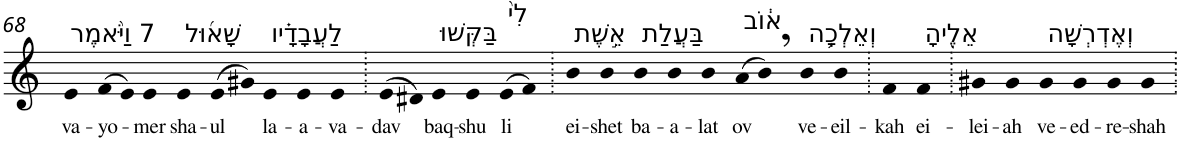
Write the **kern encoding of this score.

**kern	**text
*part1	*part1
*staff1	*staff1
*I"Piano	*
*I'Pno	*
!!LO:PB:g=z
*clefG2	*
*k[]	*
=68	=68
!LO:TX:a:t=7 וַיֹּ֨אמֶר	!
!	!LO:LY:b
4e	va-
!	!LO:LY:b
(>8f	-yo-
8e)	.
!	!LO:LY:b
4e	-mer
!LO:TX:a:t=שָׁא֜וּל	!
!	!LO:LY:b
4e	sha-
!	!LO:LY:b
(>8e	-ul
8g#X)	.
!LO:TX:a:t=לַעֲבָדָ֗יו	!
!	!LO:LY:b
4e	la-
!	!LO:LY:b
4e	-a-
!	!LO:LY:b
4e	-va-
=69.	=69.
!	!LO:LY:b
(>8e	-dav
8d#X)	.
!LO:TX:a:t=בַּקְּשׁוּ	!
!	!LO:LY:b
4e	baq-
!	!LO:LY:b
4e	-shu
!LO:TX:a:t=לִי֙	!
!	!LO:LY:b
(>8e	li
8f)	.
=70.	=70.
!LO:TX:a:t=אֵ֣שֶׁת	!
!	!LO:LY:b
4b	ei-
!	!LO:LY:b
4b	-shet
!LO:TX:a:t=בַּעֲלַת	!
!	!LO:LY:b
4b	ba-
!	!LO:LY:b
4b	-a-
!	!LO:LY:b
4b	-lat
!LO:TX:a:t=א֔וֹב	!
!	!LO:LY:b
(>8a	ov
8b,)	.
!LO:TX:a:t=וְאֵלְכָ֥ה	!
!	!LO:LY:b
4b	ve-
!	!LO:LY:b
4b	-eil-
=71.	=71.
!	!LO:LY:b
4f	-kah
!LO:TX:a:t=אֵלֶ֖יהָ	!
!	!LO:LY:b
4f	ei-
=72.	=72.
!	!LO:LY:b
4g#X	-lei-
!	!LO:LY:b
4g#	-ah
!LO:TX:a:t=וְאֶדְרְשָׁה	!
!	!LO:LY:b
4g#	ve-
!	!LO:LY:b
4g#	-ed-
!	!LO:LY:b
4g#	-re-
!	!LO:LY:b
4g#	-shah
=.	=.
*-	*-
